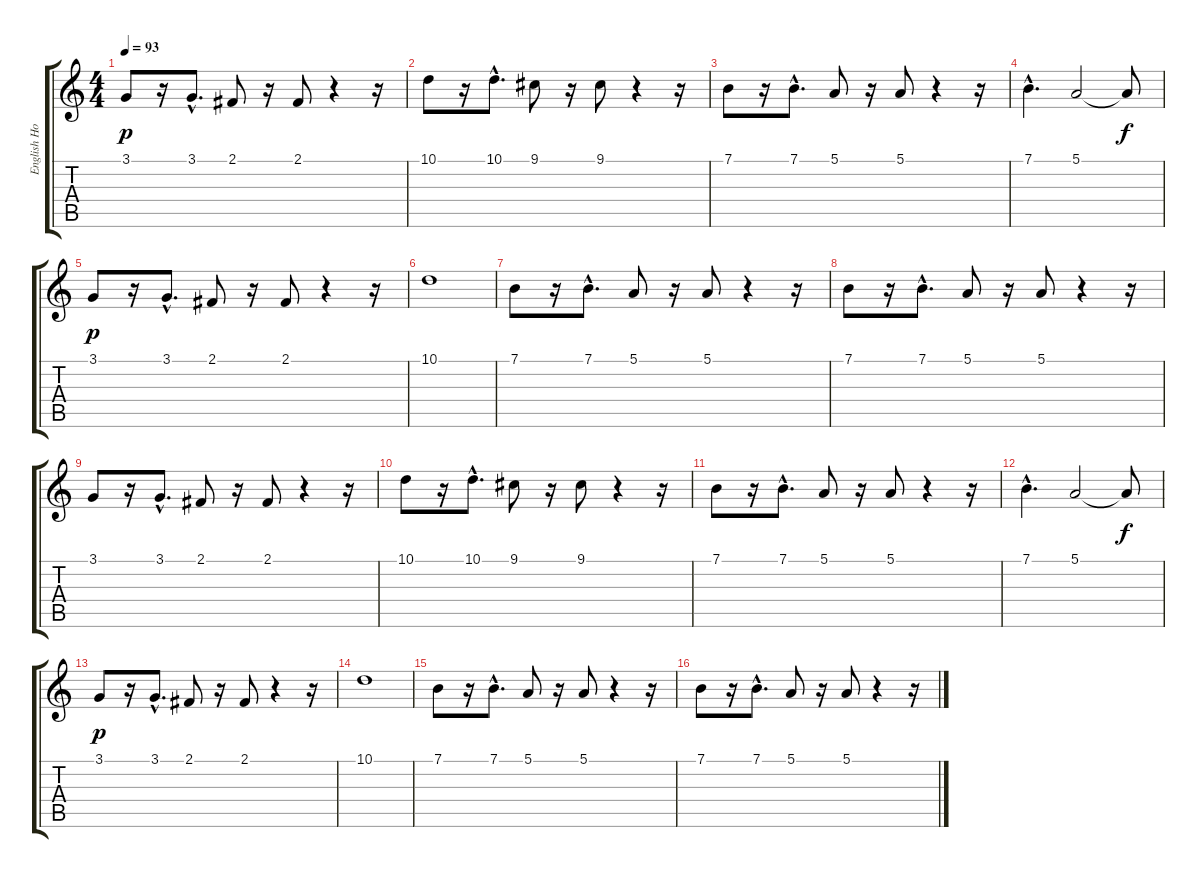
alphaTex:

\track ("English Horn" "English Ho") {instrument woodblock}
\staff {score tabs}
\tuning (E4 B3 G3 D3 A2 E2) {hide}
\ts (4 4)
\tempo 93
\clef g2
\ks c
3.1.8{dy p balance 6} r.16 3.1{hac}.8{d balance 14} 2.1.8{balance 6} r.16 2.1.8{balance 14} r.4 r.16 |
10.1.8{balance 6} r.16 10.1{hac}.8{d balance 14} 9.1.8{balance 6} r.16 9.1.8{balance 14} r.4 r.16 |
7.1.8{balance 6} r.16 7.1{hac}.8{d balance 14} 5.1.8{balance 6} r.16 5.1.8{balance 14} r.4 r.16 |
7.1{hac}.4{d balance 6} 5.1.2 5.1{t}.8{dy f} |
3.1.8{dy p balance 6} r.16 3.1{hac}.8{d balance 14} 2.1.8{balance 6} r.16 2.1.8{balance 14} r.4 r.16 |
10.1.1{balance 6} |
7.1.8{balance 6} r.16 7.1{hac}.8{d balance 14} 5.1.8{balance 6} r.16 5.1.8{balance 14} r.4 r.16 |
7.1.8{balance 6} r.16 7.1{hac}.8{d balance 14} 5.1.8{balance 6} r.16 5.1.8{balance 14} r.4 r.16 |
3.1.8{balance 6} r.16 3.1{hac}.8{d balance 14} 2.1.8{balance 6} r.16 2.1.8{balance 14} r.4 r.16 |
10.1.8{balance 6} r.16 10.1{hac}.8{d balance 14} 9.1.8{balance 6} r.16 9.1.8{balance 14} r.4 r.16 |
7.1.8{balance 6} r.16 7.1{hac}.8{d balance 14} 5.1.8{balance 6} r.16 5.1.8{balance 14} r.4 r.16 |
7.1{hac}.4{d balance 6} 5.1.2 5.1{t}.8{dy f} |
3.1.8{dy p balance 6} r.16 3.1{hac}.8{d balance 14} 2.1.8{balance 6} r.16 2.1.8{balance 14} r.4 r.16 |
10.1.1{balance 6} |
7.1.8{balance 6} r.16 7.1{hac}.8{d balance 14} 5.1.8{balance 6} r.16 5.1.8{balance 14} r.4 r.16 |
7.1.8{balance 6} r.16 7.1{hac}.8{d balance 14} 5.1.8{balance 6} r.16 5.1.8{balance 14} r.4 r.16
